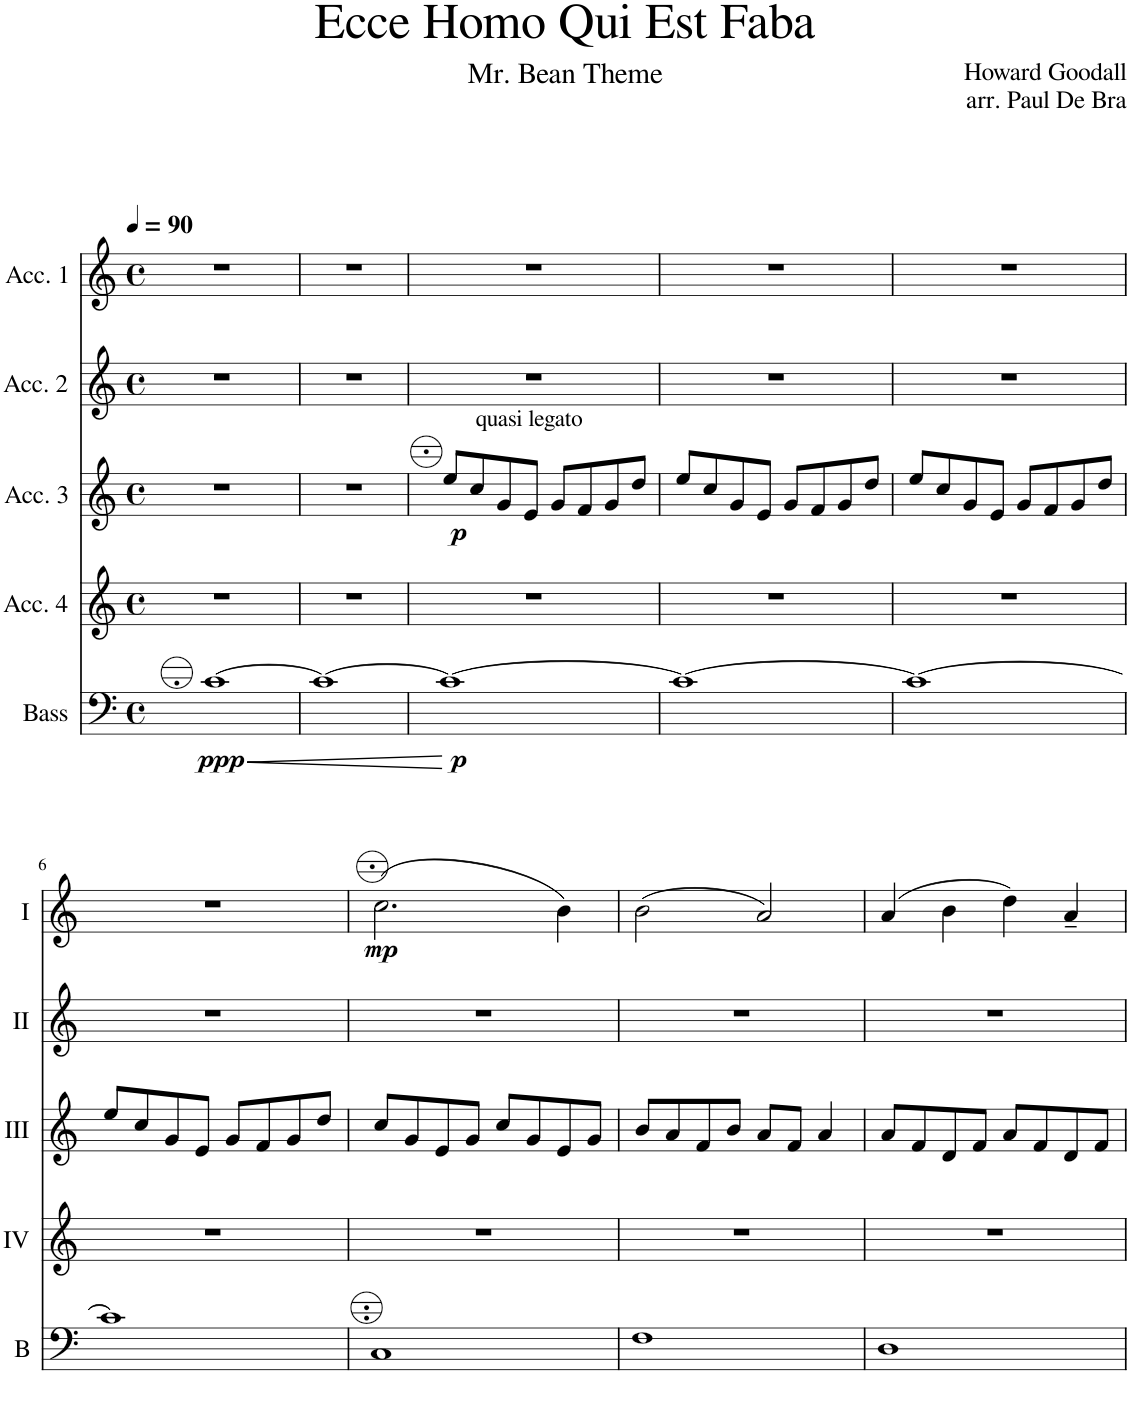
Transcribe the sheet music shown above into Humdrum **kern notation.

**kern	**dynam	**kern	**kern	**dynam	**kern	**kern	**dynam
*part5	*part5	*part4	*part3	*part3	*part2	*part1	*part1
*staff5	*staff5	*staff4	*staff3	*staff3	*staff2	*staff1	*staff1
*I"Bass	*	*I"Acc. 4	*I"Acc. 3	*	*I"Acc. 2	*I"Acc. 1	*
*I'B	*	*	*	*	*	*	*
*clefF4	*	*clefG2	*clefG2	*	*clefG2	*clefG2	*
*Trd7c12	*	*Trd7c12	*	*	*	*	*
*k[]	*	*k[]	*k[]	*	*k[]	*k[]	*
*M4/4	*	*M4/4	*M4/4	*	*M4/4	*M4/4	*
*met(c)	*	*met(c)	*met(c)	*	*met(c)	*met(c)	*
*MM90	*	*MM90	*MM90	*	*MM90	*MM90	*
=1	=1	=1	=1	=1	=1	=1	=1
!	!LO:HP:b	!	!	!	!	!	!
!	!LO:DY:n=1:b	!	!	!	!	!	!
[1c	< ppp	1r	1r	.	1r	1r	.
=2	=2	=2	=2	=2	=2	=2	=2
1c_	.	1r	1r	.	1r	1r	.
.	[	.	.	.	.	.	.
=3	=3	=3	=3	=3	=3	=3	=3
!	!	!	!LO:TX:a:t=quasi legato	!	!	!	!
!	!LO:DY:b	!	!	!LO:DY:b	!	!	!
1c_	p	1r	8ee/L	p	1r	1r	.
.	.	.	8cc/	.	.	.	.
.	.	.	8g/	.	.	.	.
.	.	.	8e/J	.	.	.	.
.	.	.	8g/L	.	.	.	.
.	.	.	8f/	.	.	.	.
.	.	.	8g/	.	.	.	.
.	.	.	8dd/J	.	.	.	.
=4	=4	=4	=4	=4	=4	=4	=4
1c_	.	1r	8ee/L	.	1r	1r	.
.	.	.	8cc/	.	.	.	.
.	.	.	8g/	.	.	.	.
.	.	.	8e/J	.	.	.	.
.	.	.	8g/L	.	.	.	.
.	.	.	8f/	.	.	.	.
.	.	.	8g/	.	.	.	.
.	.	.	8dd/J	.	.	.	.
=5	=5	=5	=5	=5	=5	=5	=5
1c_	.	1r	8ee/L	.	1r	1r	.
.	.	.	8cc/	.	.	.	.
.	.	.	8g/	.	.	.	.
.	.	.	8e/J	.	.	.	.
.	.	.	8g/L	.	.	.	.
.	.	.	8f/	.	.	.	.
.	.	.	8g/	.	.	.	.
.	.	.	8dd/J	.	.	.	.
!!LO:LB:g=z
=6	=6	=6	=6	=6	=6	=6	=6
1c]	.	1r	8ee/L	.	1r	1r	.
.	.	.	8cc/	.	.	.	.
.	.	.	8g/	.	.	.	.
.	.	.	8e/J	.	.	.	.
.	.	.	8g/L	.	.	.	.
.	.	.	8f/	.	.	.	.
.	.	.	8g/	.	.	.	.
.	.	.	8dd/J	.	.	.	.
=7	=7	=7	=7	=7	=7	=7	=7
!	!	!	!	!	!	!	!LO:DY:b
1C	.	1r	8cc/L	.	1r	(2.cc\	mp
.	.	.	8g/	.	.	.	.
.	.	.	8e/	.	.	.	.
.	.	.	8g/J	.	.	.	.
.	.	.	8cc/L	.	.	.	.
.	.	.	8g/	.	.	.	.
.	.	.	8e/	.	.	4b\)	.
.	.	.	8g/J	.	.	.	.
=8	=8	=8	=8	=8	=8	=8	=8
1F	.	1r	8b/L	.	1r	(2b\	.
.	.	.	8a/	.	.	.	.
.	.	.	8f/	.	.	.	.
.	.	.	8b/J	.	.	.	.
.	.	.	8a/L	.	.	2a/)	.
.	.	.	8f/J	.	.	.	.
.	.	.	4a/	.	.	.	.
=9	=9	=9	=9	=9	=9	=9	=9
1D	.	1r	8a/L	.	1r	(4a/	.
.	.	.	8f/	.	.	.	.
.	.	.	8d/	.	.	4b\	.
.	.	.	8f/J	.	.	.	.
.	.	.	8a/L	.	.	4dd\)	.
.	.	.	8f/	.	.	.	.
.	.	.	8d/	.	.	4a~/	.
.	.	.	8f/J	.	.	.	.
=	=	=	=	=	=	=	=
*-	*-	*-	*-	*-	*-	*-	*-
